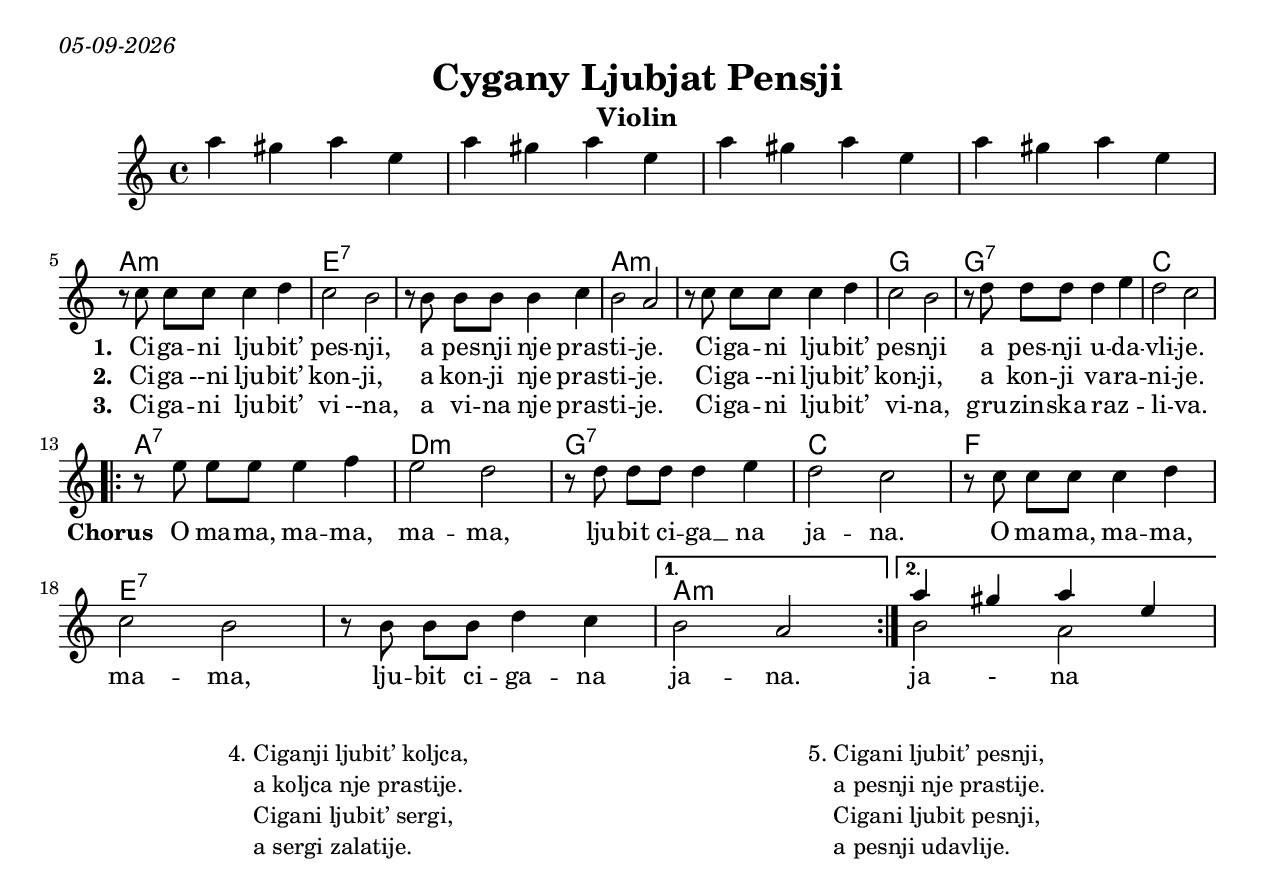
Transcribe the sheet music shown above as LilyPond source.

\version "2.24.0"
\include "english.ly"
%\pointAndClickOff
%#(ly:expect-warning "cannot end volta")
%showLastLength = R1*8

\paper{
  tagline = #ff
  print-all-headers = ##t
  #(set-paper-size "letter")
}
date = #(strftime "%d-%m-%Y" (localtime (current-time)))

\markup{ \italic{ \date }  }

%\markup{ Got something to say? }


global = {
  \clef treble
  \key g \major
  \time 4/4
  \set Score.rehearsalMarkFormatter = #format-mark-box-alphabet
}

%#################################### Melody ########################
melody = \relative c' {
  \global
  %\partial 16*3 a16 d f   %lead in notes

  \repeat unfold 4 {e'4 ds e b}
  \break


  %\repeat volta 2{
  %  \mark \default
  r8 g g [g] g4 a|
  g2 fs
  r8 fs8 fs[fs] fs4 g|
  fs2 e

  r8 g g [g] g4 a|
  g2 fs
  r8 a a [a] a4 b
  a2 g
  \break
  \repeat volta 2{
    r8 b b[b] b4 c
    b2 a
    r8 a a [a] a4 b
    a2 g

    % O mama
    r8 g g[g] g4 a
    g2 fs
    r8 fs8 fs[fs] a4 g

  }
  \alternative{

  {fs2 e}
  {
  <<
      {\voiceOne e'4 ds e b}
      \new Voice

      {\voiceTwo fs2  e}
    >>

  }
  }



}
%################################# Lyrics #####################
\addlyrics{

  \repeat unfold 16 \skip 2
  \set stanza = #"1. "
  Ci -- ga -- ni lju -- bit’ pes -- nji,
  a pes -- nji nje pras -- ti -- je.
  Ci -- ga -- ni lju -- bit’ pes -- nji
  a pes -- nji u -- da -- vli -- je.


  \set stanza = #"Chorus "O ma -- ma,  ma -- ma, ma -- ma,
  lju -- bit ci -- ga __ na ja -- na.
  O ma -- ma,  ma -- ma, ma -- ma,
  lju -- bit ci -- ga -- na ja --  na.
  ja  -  na

}
\addlyrics {
  \repeat unfold 16 \skip 2
  \set stanza = #"2. "
  Ci -- ga --ni lju -- bit’ kon -- ji,
  a kon -- ji nje pras -- ti -- je.
  Ci -- ga --ni lju -- bit’ kon -- ji,
  a kon -- ji va -- ra -- ni -- je.
}
\addlyrics {
  \repeat unfold 16 \skip 2
  \set stanza = #"3. "
  Ci -- ga -- ni lju -- bit’ vi --na,
  a vi -- na nje pras -- ti -- je.
  Ci -- ga -- ni lju -- bit’ vi -- na,
  gru -- zin -- ska raz -- _ li -- va.
}
%################################# Chords #######################
harmonies = \chordmode {
  s1*4
  e1:m

  b1*2:7  % looks like H in original
  e1*2:m
  d1
  d1:7
  g1
  %\parenthesize  e1:7
  %chorus
  e1:7  %g1
  a1:m
  d1:7
  g1
  c1
  b1*2:7
  e1:m
  %coda
  \once \set chordChanges = ##f

}

\score {
  <<
    \new ChordNames {
      \set chordChanges = ##f
      \transpose g c \harmonies
    }
    \new Staff  \transpose g c' \melody
  >>
  \header{
    title= "Cygany Ljubjat Pensji"
    subtitle=""
    composer= ""
    instrument = "Violin"
    arranger= ""
  }
  \midi{\tempo 4 = 120}
  \layout{indent = 1.0\cm}
}

% more verses:
\markup{}
\markup {
  \fill-line {
    \hspace #0.1 % distance from left margin
    \column {
      \line { "4."
              \column {
                "Ciganji ljubit’ koljca,"
                "a koljca nje prastije."
                "Cigani ljubit’ sergi,"
                "a sergi zalatije."
              }
      }
      \hspace #0.2 % vertical distance between verses
      \line { ""
              \column {

              }
      }
    }
    \hspace #0.1  % horiz. distance between columns
    \column {
      \line { "5."
              \column {
                "Cigani ljubit’ pesnji,"
                "a pesnji nje prastije."
                "Cigani ljubit pesnji,"
                "a pesnji udavlije."
              }
      }
      \hspace #0.2 % distance between verses
      \line { ""
              \column {
                ""
              }
      }
    }
    \hspace #0.1 % distance to right margin
  }
}



%{

Cigani ljubit’ pesnji,
a pesnji nje prastije.
Cigani ljubit pesnji,
a pesnji udavlije.

chorus:
O mama, mama, mama,
ljubit cigana jana.
O mama, mama, mama,
ljubit cigana jana.

chorus

Cigani ljubit’ sumi,
a sumi nje prastije.
Cigani ljubit’ sumi
a sumi daragije.

chorus

Cigani ljubit’ konji,
a konji nje prastije.
Cigani ljubit konji,
a konji varanije.

chorus

Cigani ljubit’ vina,
a vina nje prastije.
Cigani ljubit vina,
gruzinska razliva.

chorus
*****************
Ciganji ljubit’ koljca,
a koljca nje prastije.
Cigani ljubit’ sergi,
a sergi zalatije.

chorus

Cigani ljubit’ pesnji,
a pesnji nje prastije.
Cigani ljubit pesnji,
a pesnji udavlije.

chorus:

Translation:

Gypsies love poems,
songs, special, unusual,
gypsies love songs, songs about heroes.

Oh mama, mama, mama,
I love the gypsy Jana … 2x

Gypsies prefer fur coats,
special fur coats,
gypsies prefer fur coats,
expensive fur coats.

Oh mama, mama, mama,
I love the gypsy Jana … 2x

Gypsies love horses, race horses,
gypsies love horses, race horses.

Oh mama, mama, mama,
I love the gypsy Jana … 2x

Gypsies prefer wine, good wine,
gypsies love wine and refill St. George.

Oh mama, mama, mama,
I love the gypsy Jana … 2x

Gypsies prefer rings and special jewelry,
gypsies love earrings, gold earrings.

Oh mama, mama, mama,
I love the gypsy Jana … 2x

%}